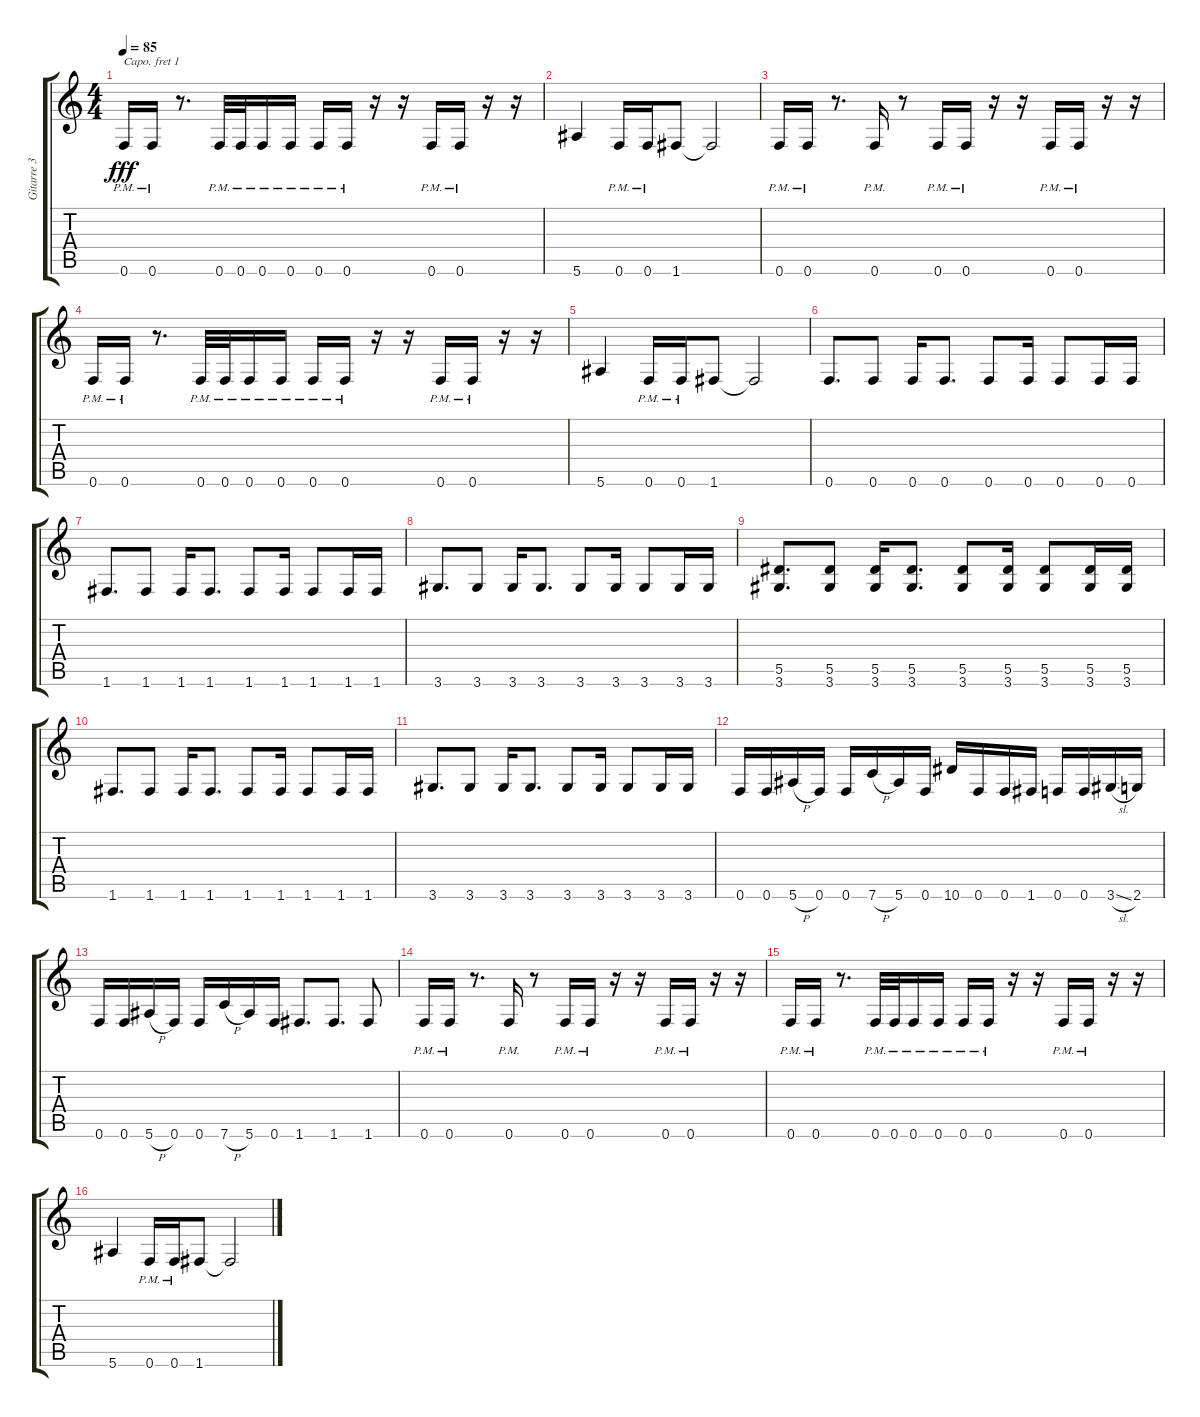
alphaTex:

\track ("Gitarre 3" "Gitarre 3") {instrument electricguitarmuted}
\staff {score tabs}
\capo 1
\tuning (E4 B3 G3 D3 A2 E2) {hide}
\ts (4 4)
\tempo 85
\clef g2
\ks c
0.6{pm}.16{dy fff} 0.6{pm}.16 r.8{d} 0.6{pm}.32 0.6{pm}.32 0.6{pm}.16 0.6{pm}.16 0.6{pm}.16 0.6{pm}.16 r.16 r.16 0.6{pm}.16 0.6{pm}.16 r.16 r.16 |
5.6.4 0.6{pm}.16 0.6{pm}.16 1.6.8 1.6{t}.2 |
0.6{pm}.16 0.6{pm}.16 r.8{d} 0.6{pm}.16 r.8 0.6{pm}.16 0.6{pm}.16 r.16 r.16 0.6{pm}.16 0.6{pm}.16 r.16 r.16 |
0.6{pm}.16 0.6{pm}.16 r.8{d} 0.6{pm}.32 0.6{pm}.32 0.6{pm}.16 0.6{pm}.16 0.6{pm}.16 0.6{pm}.16 r.16 r.16 0.6{pm}.16 0.6{pm}.16 r.16 r.16 |
5.6.4 0.6{pm}.16 0.6{pm}.16 1.6.8 1.6{t}.2 |
0.6.8{d} 0.6.8 0.6.16 0.6.8{d} 0.6.8 0.6.16 0.6.8 0.6.16 0.6.16 |
1.6.8{d} 1.6.8 1.6.16 1.6.8{d} 1.6.8 1.6.16 1.6.8 1.6.16 1.6.16 |
3.6.8{d} 3.6.8 3.6.16 3.6.8{d} 3.6.8 3.6.16 3.6.8 3.6.16 3.6.16 |
(5.5 3.6).8{d} (5.5 3.6).8 (5.5 3.6).16 (5.5 3.6).8{d} (5.5 3.6).8 (5.5 3.6).16 (5.5 3.6).8 (5.5 3.6).16 (5.5 3.6).16 |
1.6.8{d} 1.6.8 1.6.16 1.6.8{d} 1.6.8 1.6.16 1.6.8 1.6.16 1.6.16 |
3.6.8{d} 3.6.8 3.6.16 3.6.8{d} 3.6.8 3.6.16 3.6.8 3.6.16 3.6.16 |
0.6.16 0.6.16 5.6{h}.16 0.6.16 0.6.16 7.6{h}.16 5.6.16 0.6.16 10.6.16 0.6.16 0.6.16 1.6.16 0.6.16 0.6.16 3.6{sl}.16 2.6.16 |
0.6.16 0.6.16 5.6{h}.16 0.6.16 0.6.16 7.6{h}.16 5.6.16 0.6.16 1.6.8{d} 1.6.8{d} 1.6.8 |
0.6{pm}.16 0.6{pm}.16 r.8{d} 0.6{pm}.16 r.8 0.6{pm}.16 0.6{pm}.16 r.16 r.16 0.6{pm}.16 0.6{pm}.16 r.16 r.16 |
0.6{pm}.16 0.6{pm}.16 r.8{d} 0.6{pm}.32 0.6{pm}.32 0.6{pm}.16 0.6{pm}.16 0.6{pm}.16 0.6{pm}.16 r.16 r.16 0.6{pm}.16 0.6{pm}.16 r.16 r.16 |
5.6.4 0.6{pm}.16 0.6{pm}.16 1.6.8 1.6{t}.2
